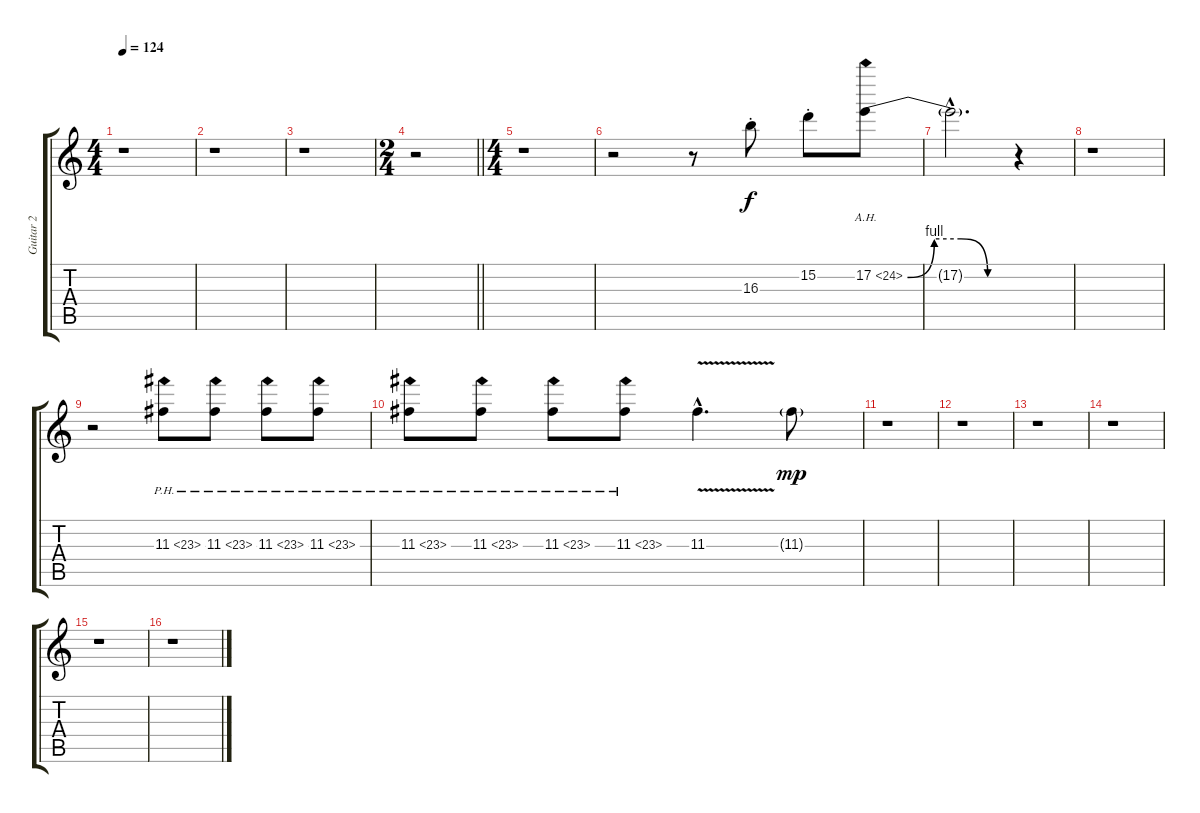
\track ("Guitar 2" "Guitar 2") {instrument overdrivenguitar}
\staff {score tabs}
\tuning (E4 B3 G3 D3 A2 E2) {hide}
\ts (4 4)
\tempo 124
\clef g2
\ks c
r.1{dy f} |
r.1 |
r.1 |
\ts (2 4)
\barLineRight lightlight
r.2 |
\ts (4 4)
r.1 |
r.2 r.8 16.3{st}.8 15.2{st}.8 17.2{be (custom 0 0 15 4 30 4 45 0 60 0) ah 7}.8 |
17.2{hac t}.2{d} r.4 |
r.1 |
r.2 11.3{ph 12}.8 11.3{ph 12}.8 11.3{ph 12}.8 11.3{ph 12}.8 |
11.3{ph 12}.8 11.3{ph 12}.8 11.3{ph 12}.8 11.3{ph 12}.8 11.3{v hac}.4{d} 11.3{g}.8{dy mp} |
r.1 |
r.1 |
r.1 |
r.1 |
r.1 |
r.1
